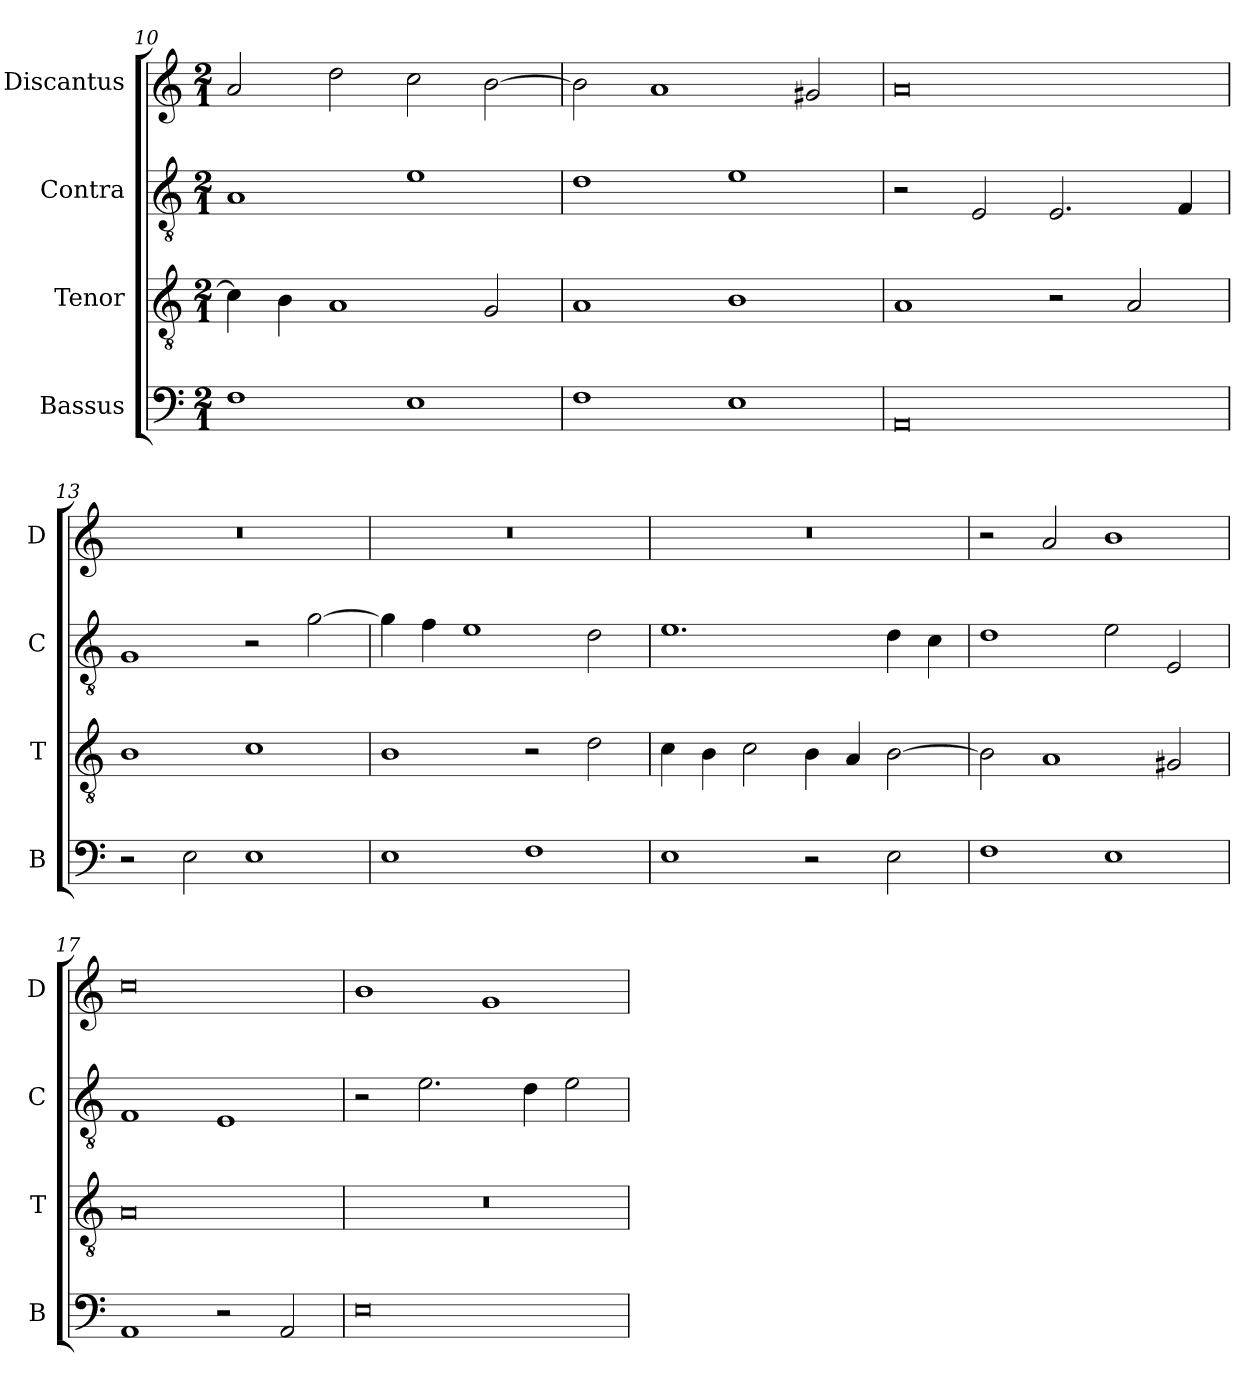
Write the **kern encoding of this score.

**kern	**kern	**kern	**kern
*part4	*part3	*part2	*part1
*staff4	*staff3	*staff2	*staff1
*I"Bassus	*I"Tenor	*I"Contra	*I"Discantus
*I'B	*I'T	*I'C	*I'D
*clefF4	*clefGv2	*clefGv2	*clefG2
*k[]	*k[]	*k[]	*k[]
*M2/1	*M2/1	*M2/1	*M2/1
=10	=10	=10	=10
1F	4c\]	1A	2a/
.	4B\	.	.
.	1A	.	2dd\
1E	.	1e	2cc\
.	2G/	.	[2b\
=11	=11	=11	=11
1F	1A	1d	2b\]
.	.	.	1a
1E	1B	1e	.
.	.	.	2g#X/
=12	=12	=12	=12
0AA	1A	2r	0a
.	.	2E/	.
.	2r	2.E/	.
.	2A/	.	.
.	.	4F/	.
=13	=13	=13	=13
2r	1B	1G	0r
2E\	.	.	.
1E	1c	2r	.
.	.	[2g\	.
=14	=14	=14	=14
1E	1B	4g\]	0r
.	.	4f\	.
.	.	1e	.
1F	2r	.	.
.	2d\	2d\	.
=15	=15	=15	=15
1E	4c\	1.e	0r
.	4B\	.	.
.	2c\	.	.
2r	4B\	.	.
.	4A/	.	.
2E\	[2B\	4d\	.
.	.	4c\	.
=16	=16	=16	=16
1F	2B\]	1d	2r
.	1A	.	2a/
1E	.	2e\	1b
.	2G#X/	2E/	.
=17	=17	=17	=17
1AA	0A	1F	0cc
2r	.	1E	.
2AA/	.	.	.
=18	=18	=18	=18
0E	0r	2r	1b
.	.	2.e\	.
.	.	.	1g
.	.	4d\	.
.	.	2e\	.
=	=	=	=
*-	*-	*-	*-
